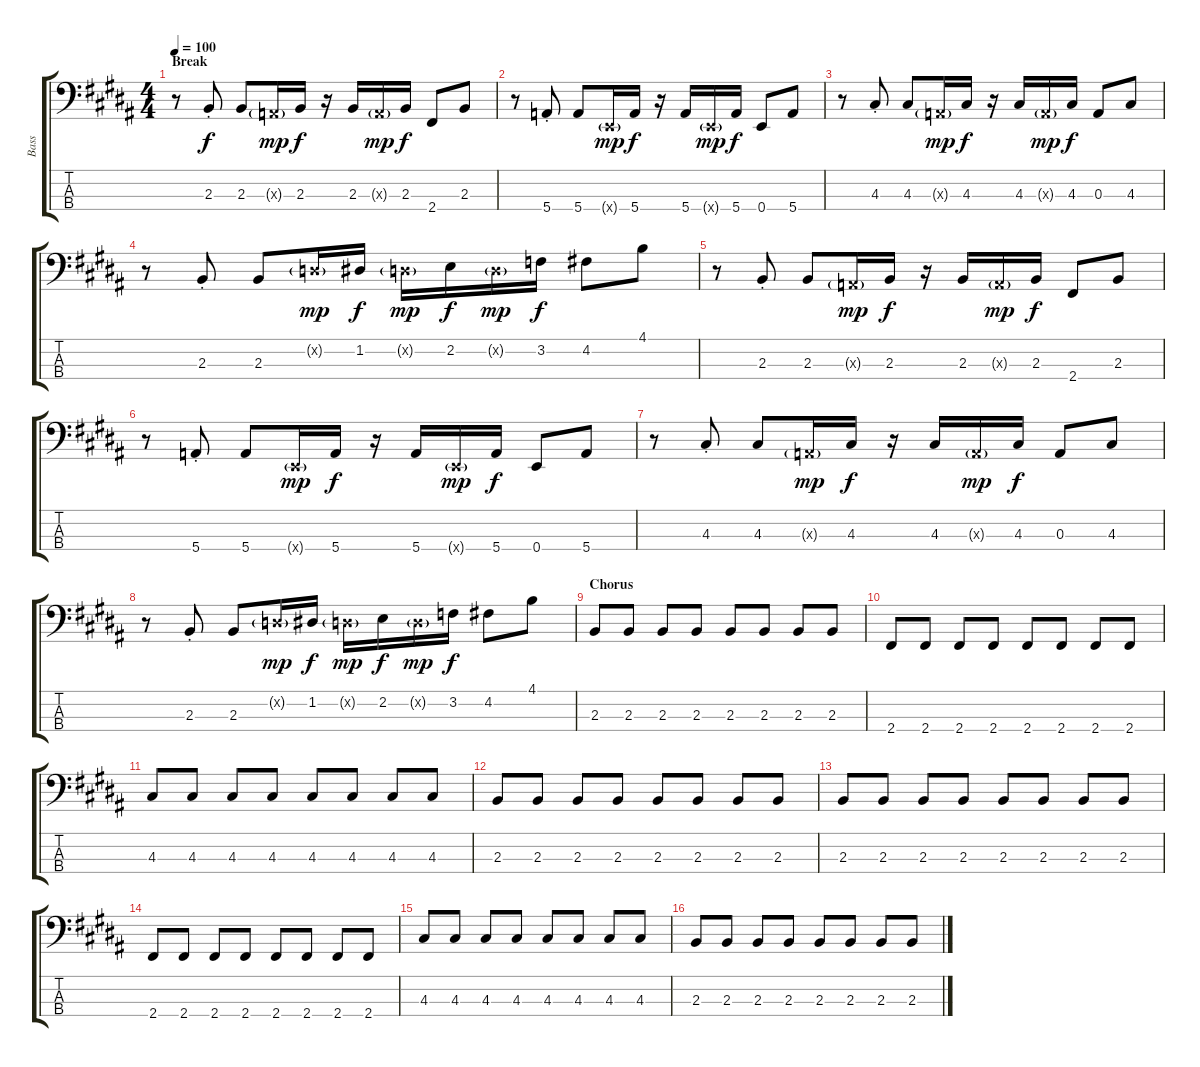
\track ("Bass" "Bass") {instrument electricbassfinger}
\staff {score tabs}
\tuning (G2 D2 A1 E1) {hide}
\ts (4 4)
\section ("" "Break")
\tempo 100
\clef f4
\ks b
r.8{dy f} 2.3{st}.8 2.3.8 0.3{g x}.16{dy mp} 2.3.16{dy f} r.16 2.3.16 0.3{g x}.16{dy mp} 2.3.16{dy f} 2.4.8 2.3.8 |
r.8 5.4{st}.8 5.4.8 0.4{g x}.16{dy mp} 5.4.16{dy f} r.16 5.4.16 0.4{g x}.16{dy mp} 5.4.16{dy f} 0.4.8 5.4.8 |
r.8 4.3{st}.8 4.3.8 0.3{g x}.16{dy mp} 4.3.16{dy f} r.16 4.3.16 0.3{g x}.16{dy mp} 4.3.16{dy f} 0.3.8 4.3.8 |
r.8 2.3{st}.8 2.3.8 0.2{g x}.16{dy mp} 1.2.16{dy f} 0.2{g x}.16{dy mp} 2.2.16{dy f} 0.2{g x}.16{dy mp} 3.2.16{dy f} 4.2.8 4.1.8 |
r.8 2.3{st}.8 2.3.8 0.3{g x}.16{dy mp} 2.3.16{dy f} r.16 2.3.16 0.3{g x}.16{dy mp} 2.3.16{dy f} 2.4.8 2.3.8 |
r.8 5.4{st}.8 5.4.8 0.4{g x}.16{dy mp} 5.4.16{dy f} r.16 5.4.16 0.4{g x}.16{dy mp} 5.4.16{dy f} 0.4.8 5.4.8 |
r.8{volume 9} 4.3{st}.8 4.3.8 0.3{g x}.16{dy mp} 4.3.16{dy f} r.16 4.3.16 0.3{g x}.16{dy mp} 4.3.16{dy f} 0.3.8 4.3.8 |
r.8 2.3{st}.8 2.3.8 0.2{g x}.16{dy mp} 1.2.16{dy f} 0.2{g x}.16{dy mp} 2.2.16{dy f} 0.2{g x}.16{dy mp} 3.2.16{dy f} 4.2.8 4.1.8 |
\section ("" "Chorus")
2.3.8{volume 11} 2.3.8 2.3.8 2.3.8 2.3.8 2.3.8 2.3.8 2.3.8 |
2.4.8 2.4.8 2.4.8 2.4.8 2.4.8 2.4.8 2.4.8 2.4.8 |
4.3.8 4.3.8 4.3.8 4.3.8 4.3.8 4.3.8 4.3.8 4.3.8 |
2.3.8 2.3.8 2.3.8 2.3.8 2.3.8 2.3.8 2.3.8 2.3.8 |
2.3.8{volume 13} 2.3.8 2.3.8 2.3.8 2.3.8 2.3.8 2.3.8 2.3.8 |
2.4.8 2.4.8 2.4.8 2.4.8 2.4.8 2.4.8 2.4.8 2.4.8 |
4.3.8 4.3.8 4.3.8 4.3.8 4.3.8 4.3.8 4.3.8 4.3.8 |
2.3.8 2.3.8 2.3.8 2.3.8 2.3.8 2.3.8 2.3.8 2.3.8
